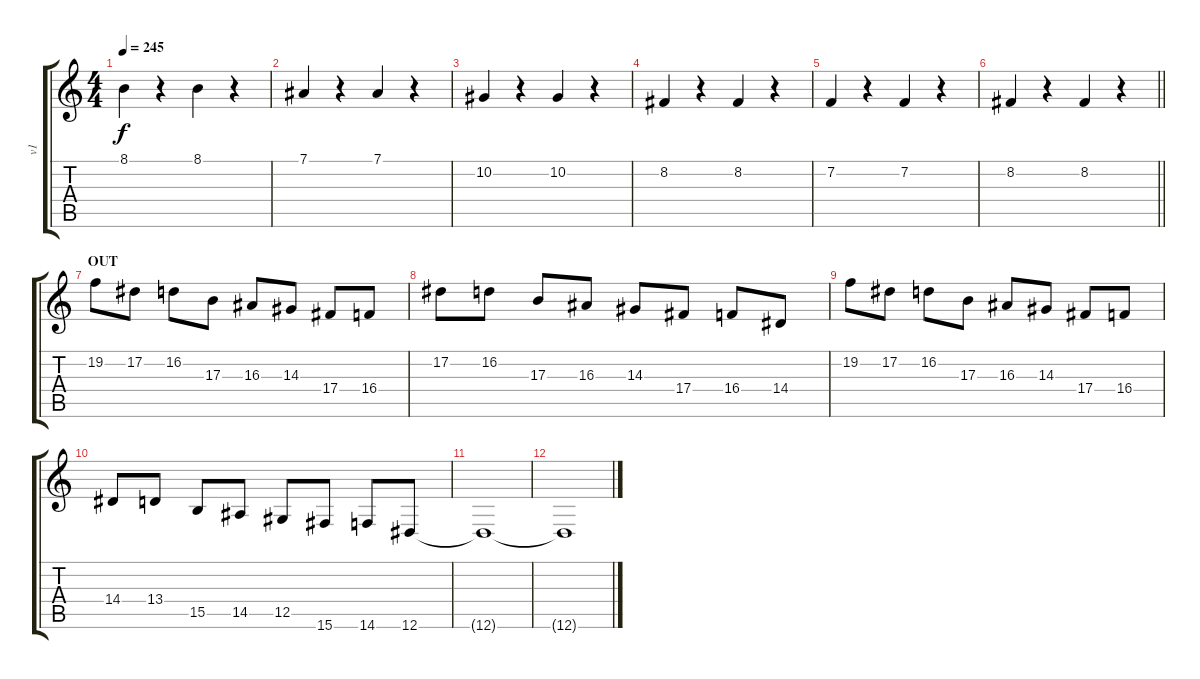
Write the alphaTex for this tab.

\track ("v1" "v1") {instrument violin}
\staff {score tabs}
\tuning (Eb4 Bb3 Gb3 Db3 Ab2 Eb2) {hide}
\ts (4 4)
\tempo 245
\clef g2
\ks c
8.1.4{dy f} r.4 8.1.4 r.4 |
7.1.4 r.4 7.1.4 r.4 |
10.2.4 r.4 10.2.4 r.4 |
8.2.4 r.4 8.2.4 r.4 |
7.2.4 r.4 7.2.4 r.4 |
\barLineRight lightlight
8.2.4 r.4 8.2.4 r.4 |
\section ("" "OUT")
19.2.8 17.2.8 16.2.8 17.3.8 16.3.8 14.3.8 17.4.8 16.4.8 |
17.2.8 16.2.8 17.3.8 16.3.8 14.3.8 17.4.8 16.4.8 14.4.8 |
19.2.8 17.2.8 16.2.8 17.3.8 16.3.8 14.3.8 17.4.8 16.4.8 |
14.4.8 13.4.8 15.5.8 14.5.8 12.5.8 15.6.8 14.6.8 12.6.8 |
12.6{t}.1 |
12.6{t}.1
